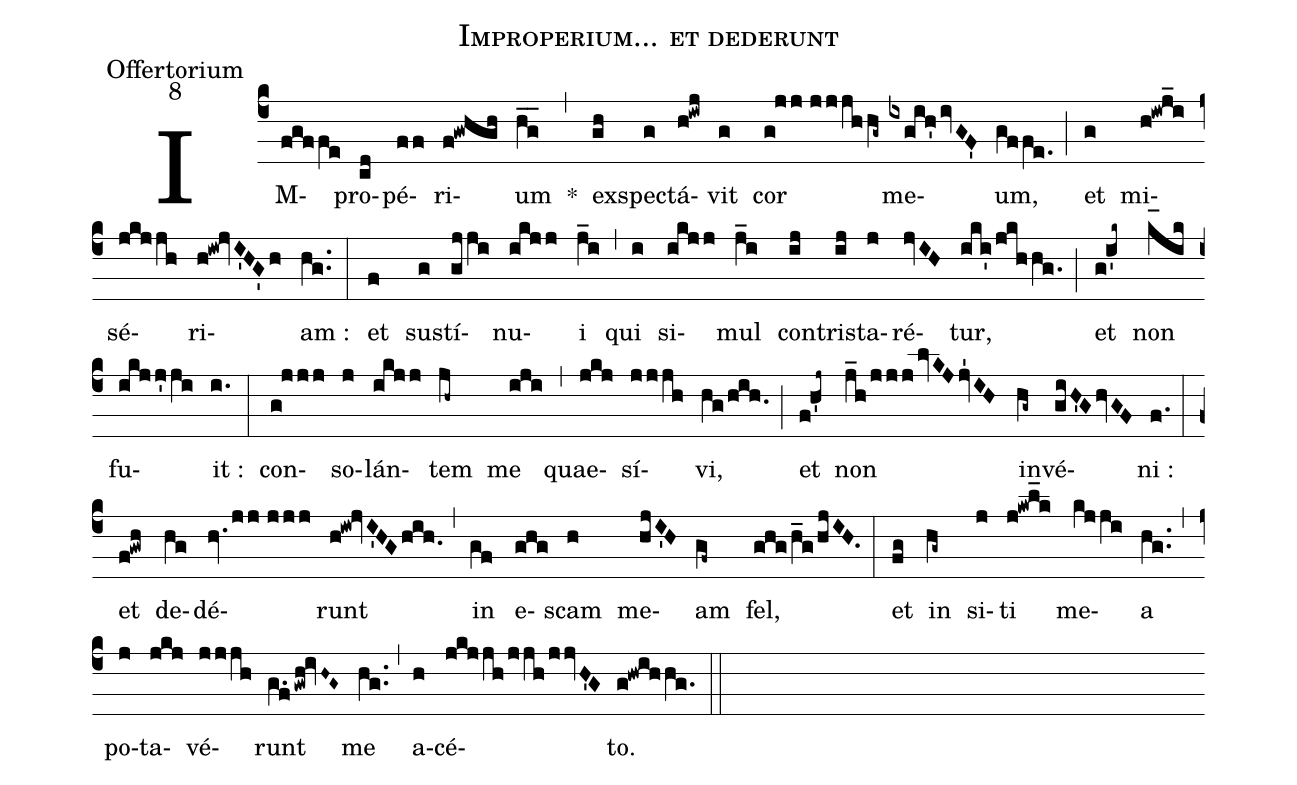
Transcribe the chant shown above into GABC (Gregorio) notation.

name:Improperium... et dederunt;
office-part:Offertorium;
mode:8;
%%
(c4) IM(fgffe)pro(cd)pé(ff)ri(f!gwhgh)um(hg__) *(,) ex(gh)spe(g)ctá(h!iwj)vit(g) cor(g!jj//jjjhhg~) me(ixgih'ivGF')um,(gffe.) (;) et(g) mi(h!iwj_i)sé(jkjjh)ri(h!iw!jvI'HG'h)am :(hg..) (:) et(f) sus(g)tí(gjji)nu(ikjj)i(j_i) (,) qui(i) si(ikjj)mul(j_i) con(ij)tri(ij)sta(j)ré(jvIH)tur,(iki'/jkhhg.) (;) et(g!i'k~) non(k_[hl:1]ik) fu(ikjj'ji)it :(i.) (:) con(g!jjj)so(j)lán(ikjj)tem(jh~) me(iji) (,) quae(jkj)sí(jjjh)vi,(hg/hih.) (;) et(f!h'j~) non(j_h/jjjlvKJjv'1IH) in(hg~)vé(giH'GhvGF)ni :(f.) (:) et(f!gwh) de(hg)dé(hv.jj//jjj)runt(h!iw!jvI'HGhih.) (,) in(gf) e(ghg)scam(h) me(hjI'H)am(gf~) fel,(ghg/h_g/hjIH.) (:) et(fg) in(hg~) si(j)ti(j!kwl_k) me(kjji)a(hg..) (,) po(j)ta(jkj)vé(jjjh)runt(g.fgwh!ivH~G~) me(hg..) (,) a(h)cé(jkjjh/jjh/jjvH'G)to.(g!hwihhg.) (::)
